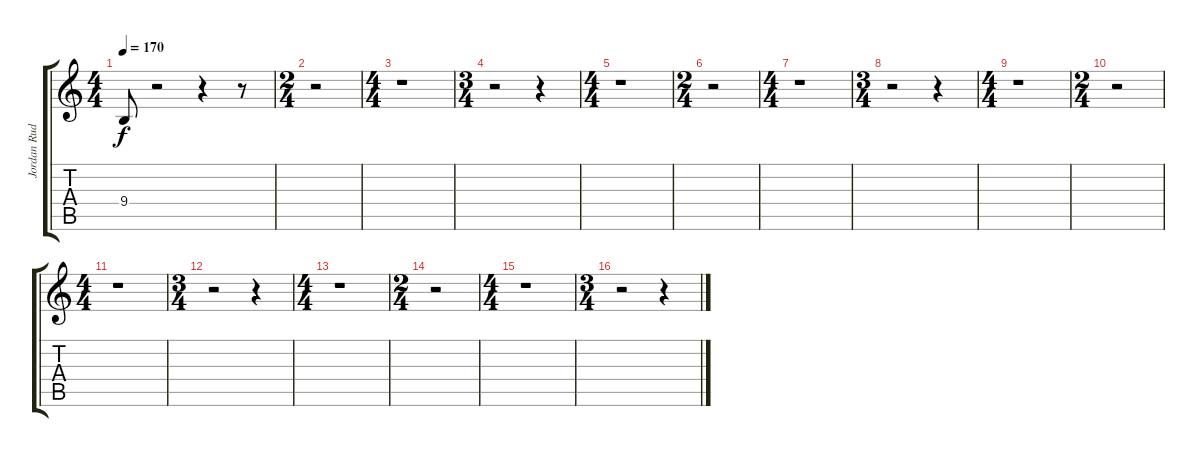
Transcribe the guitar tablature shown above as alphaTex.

\track ("Jordan Rudness" "Jordan Rud") {instrument pad3polysynth}
\staff {score tabs}
\tuning (E4 B3 G3 D3 A2 E2) {hide}
\ts (4 4)
\tempo 170
\clef g2
\ks c
9.4{t}.8{dy f} r.2 r.4 r.8 |
\ts (2 4)
r.2 |
\ts (4 4)
r.1 |
\ts (3 4)
r.2 r.4 |
\ts (4 4)
r.1 |
\ts (2 4)
r.2 |
\ts (4 4)
r.1 |
\ts (3 4)
r.2 r.4 |
\ts (4 4)
r.1 |
\ts (2 4)
r.2 |
\ts (4 4)
r.1 |
\ts (3 4)
r.2 r.4 |
\ts (4 4)
r.1 |
\ts (2 4)
r.2 |
\ts (4 4)
r.1 |
\ts (3 4)
r.2 r.4
